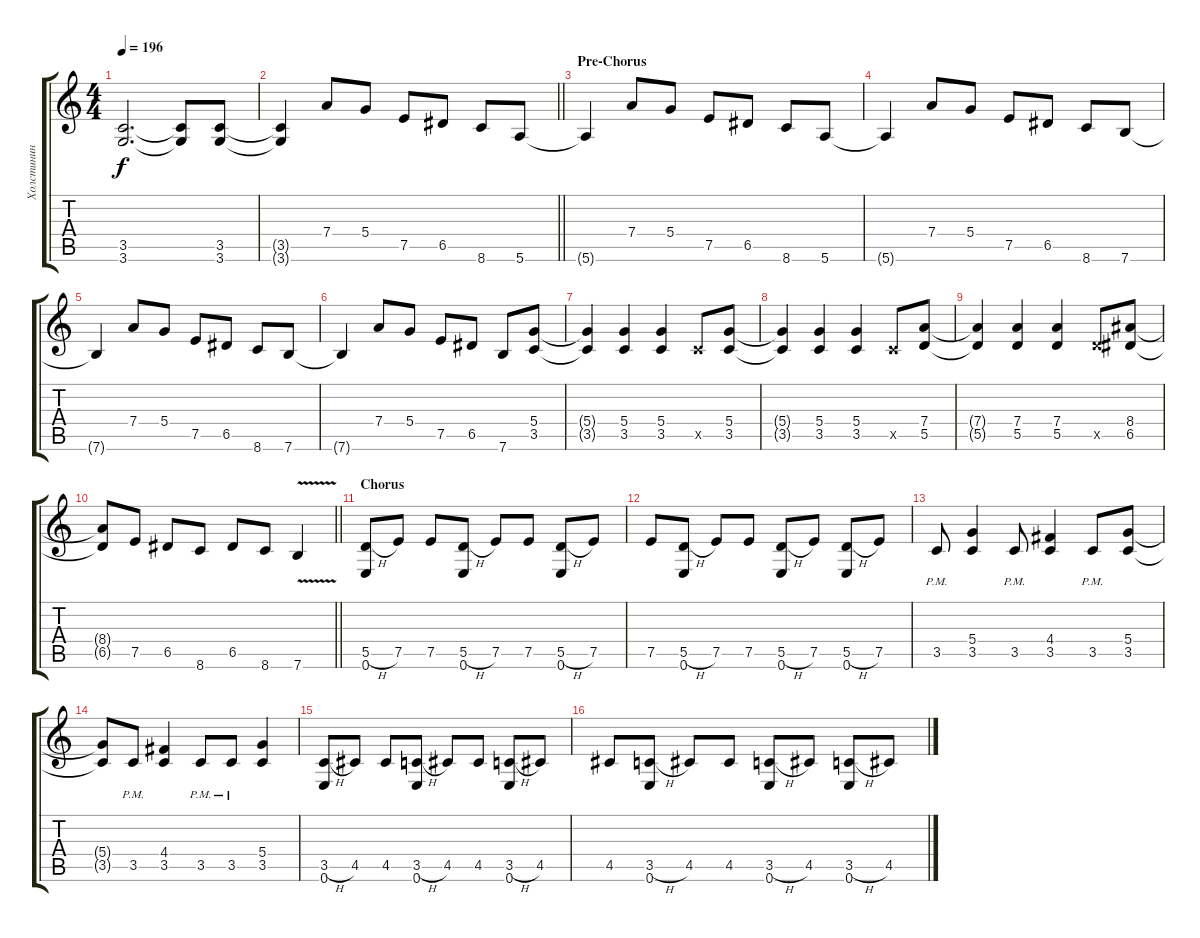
\track ("Холстинин" "Холстинин") {instrument overdrivenguitar}
\staff {score tabs}
\tuning (E4 B3 G3 D3 A2 E2) {hide}
\ts (4 4)
\tempo 196
\clef g2
\ks c
(3.5{t} 3.6{t}).2{d dy f} (3.5{t} 3.6{t}).8 (3.5 3.6).8 |
\barLineRight lightlight
(3.5{t} 3.6{t}).4 7.4.8 5.4.8 7.5.8 6.5.8 8.6.8 5.6.8 |
\section ("" "Pre-Chorus")
5.6{t}.4 7.4.8 5.4.8 7.5.8 6.5.8 8.6.8 5.6.8 |
5.6{t}.4 7.4.8 5.4.8 7.5.8 6.5.8 8.6.8 7.6.8 |
7.6{t}.4 7.4.8 5.4.8 7.5.8 6.5.8 8.6.8 7.6.8 |
7.6{t}.4 7.4.8 5.4.8 7.5.8 6.5.8 7.6.8 (5.4 3.5).8 |
(5.4{t} 3.5{t}).4 (5.4 3.5).4 (5.4 3.5).4 3.5{x}.8 (5.4 3.5).8 |
(5.4{t} 3.5{t}).4 (5.4 3.5).4 (5.4 3.5).4 3.5{x}.8 (7.4 5.5).8 |
(7.4{t} 5.5{t}).4 (7.4 5.5).4 (7.4 5.5).4 5.5{x}.8 (8.4 6.5).8 |
\barLineRight lightlight
(8.4{t} 6.5{t}).8 7.5.8 6.5.8 8.6.8 6.5.8 8.6.8 7.6{v}.4 |
\section ("" "Chorus")
(5.5{h} 0.6).8 7.5.8 7.5.8 (5.5{h} 0.6).8 7.5.8 7.5.8 (5.5{h} 0.6).8 7.5.8 |
7.5.8 (5.5{h} 0.6).8 7.5.8 7.5.8 (5.5{h} 0.6).8 7.5.8 (5.5{h} 0.6).8 7.5.8 |
3.5{pm}.8 (5.4 3.5).4 3.5{pm}.8 (4.4 3.5).4 3.5{pm}.8 (5.4 3.5).8 |
(5.4{t} 3.5{t}).8 3.5{pm}.8 (4.4 3.5).4 3.5{pm}.8 3.5{pm}.8 (5.4 3.5).4 |
(3.5{h} 0.6).8 4.5.8 4.5.8 (3.5{h} 0.6).8 4.5.8 4.5.8 (3.5{h} 0.6).8 4.5.8 |
4.5.8 (3.5{h} 0.6).8 4.5.8 4.5.8 (3.5{h} 0.6).8 4.5.8 (3.5{h} 0.6).8 4.5.8
